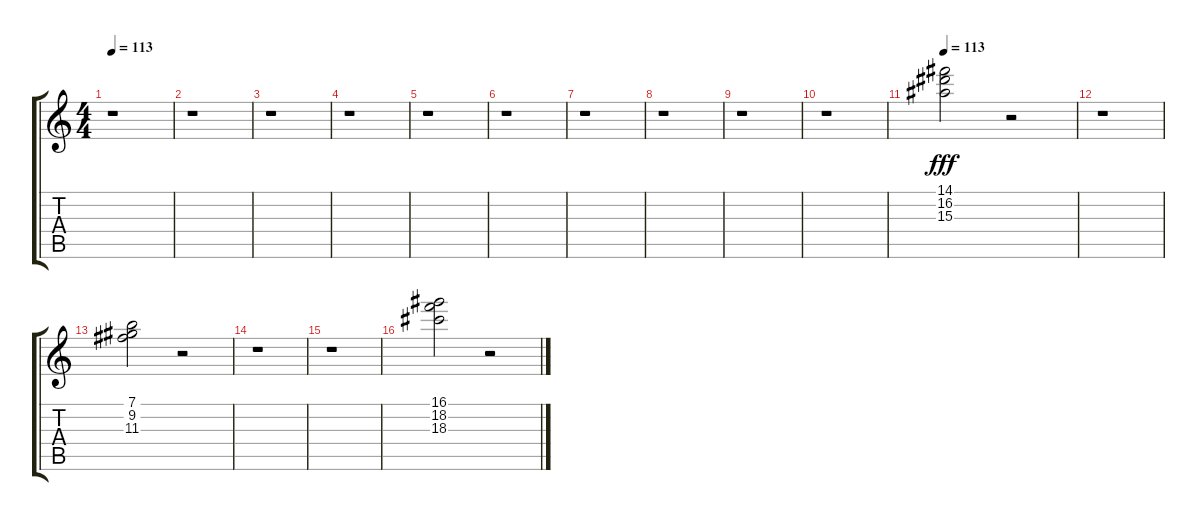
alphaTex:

\track "" {instrument electricbassfinger}
\staff {score tabs}
\tuning (E4 B3 G3 D3 A2 E2) {hide}
\ts (4 4)
\tempo 113
\clef g2
\ks c
r.1{dy f} |
r.1 |
r.1 |
r.1 |
r.1 |
r.1 |
r.1 |
r.1 |
r.1 |
r.1 |
\tempo 113
(14.1 16.2 15.3).2{dy fff} r.2 |
r.1 |
(7.1 9.2 11.3).2 r.2 |
r.1 |
r.1 |
(16.1 18.2 18.3).2 r.2
